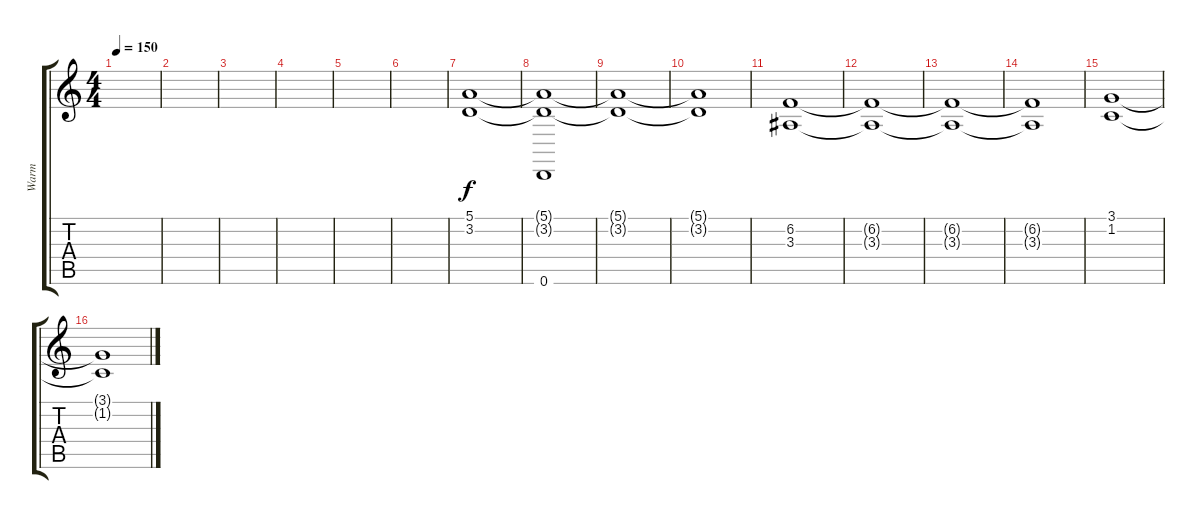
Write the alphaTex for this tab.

\track ("Warm" "Warm") {instrument pad2warm}
\staff {score tabs}
\tuning (E4 B3 G3 D3 A2 D2) {hide}
\ts (4 4)
\tempo 150
\clef g2
\ks c
|
|
|
|
|
|
(5.1 3.2).1 |
(5.1{t} 3.2{t} 0.6).1 |
(5.1{t} 3.2{t}).1 |
(5.1{t} 3.2{t}).1 |
(6.2 3.3).1 |
(6.2{t} 3.3{t}).1 |
(6.2{t} 3.3{t}).1 |
(6.2{t} 3.3{t}).1 |
(3.1 1.2).1 |
(3.1{t} 1.2{t}).1
